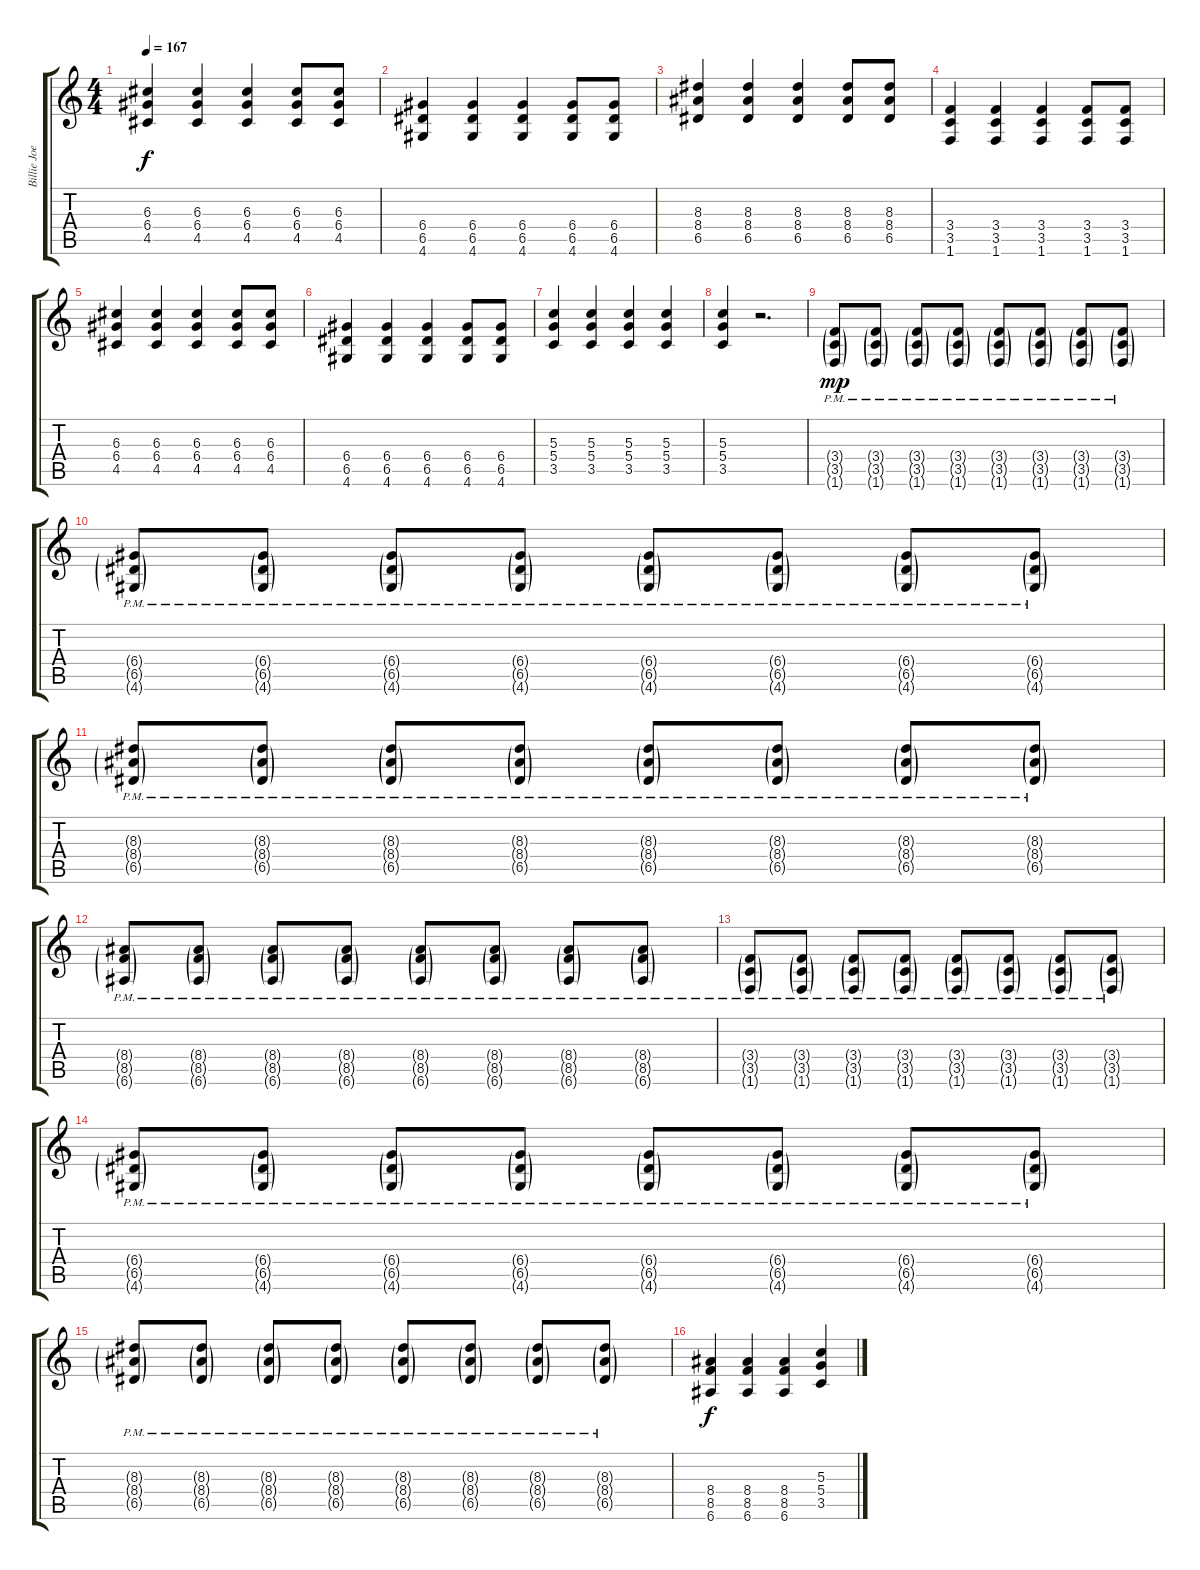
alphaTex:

\track ("Billie Joe Armstrong (Guitar 1)" "Billie Joe") {instrument overdrivenguitar}
\staff {score tabs}
\tuning (E4 B3 G3 D3 A2 E2) {hide}
\ts (4 4)
\tempo 167
\clef g2
\ks c
(6.3 6.4 4.5).4{dy f} (6.3 6.4 4.5).4 (6.3 6.4 4.5).4 (6.3 6.4 4.5).8 (6.3 6.4 4.5).8 |
(6.4 6.5 4.6).4 (6.4 6.5 4.6).4 (6.4 6.5 4.6).4 (6.4 6.5 4.6).8 (6.4 6.5 4.6).8 |
(8.3 8.4 6.5).4 (8.3 8.4 6.5).4 (8.3 8.4 6.5).4 (8.3 8.4 6.5).8 (8.3 8.4 6.5).8 |
(3.4 3.5 1.6).4 (3.4 3.5 1.6).4 (3.4 3.5 1.6).4 (3.4 3.5 1.6).8 (3.4 3.5 1.6).8 |
(6.3 6.4 4.5).4 (6.3 6.4 4.5).4 (6.3 6.4 4.5).4 (6.3 6.4 4.5).8 (6.3 6.4 4.5).8 |
(6.4 6.5 4.6).4 (6.4 6.5 4.6).4 (6.4 6.5 4.6).4 (6.4 6.5 4.6).8 (6.4 6.5 4.6).8 |
(5.3 5.4 3.5).4 (5.3 5.4 3.5).4 (5.3 5.4 3.5).4 (5.3 5.4 3.5).4 |
(5.3 5.4 3.5).4 r.2{d} |
(3.4{g pm} 3.5{g pm} 1.6{g pm}).8{dy mp volume 12 instrument overdrivenguitar} (3.4{g pm} 3.5{g pm} 1.6{g pm}).8 (3.4{g pm} 3.5{g pm} 1.6{g pm}).8 (3.4{g pm} 3.5{g pm} 1.6{g pm}).8 (3.4{g pm} 3.5{g pm} 1.6{g pm}).8 (3.4{g pm} 3.5{g pm} 1.6{g pm}).8 (3.4{g pm} 3.5{g pm} 1.6{g pm}).8 (3.4{g pm} 3.5{g pm} 1.6{g pm}).8 |
(6.4{g pm} 6.5{g pm} 4.6{g pm}).8 (6.4{g pm} 6.5{g pm} 4.6{g pm}).8 (6.4{g pm} 6.5{g pm} 4.6{g pm}).8 (6.4{g pm} 6.5{g pm} 4.6{g pm}).8 (6.4{g pm} 6.5{g pm} 4.6{g pm}).8 (6.4{g pm} 6.5{g pm} 4.6{g pm}).8 (6.4{g pm} 6.5{g pm} 4.6{g pm}).8 (6.4{g pm} 6.5{g pm} 4.6{g pm}).8 |
(8.3{g pm} 8.4{g pm} 6.5{g pm}).8 (8.3{g pm} 8.4{g pm} 6.5{g pm}).8 (8.3{g pm} 8.4{g pm} 6.5{g pm}).8 (8.3{g pm} 8.4{g pm} 6.5{g pm}).8 (8.3{g pm} 8.4{g pm} 6.5{g pm}).8 (8.3{g pm} 8.4{g pm} 6.5{g pm}).8 (8.3{g pm} 8.4{g pm} 6.5{g pm}).8 (8.3{g pm} 8.4{g pm} 6.5{g pm}).8 |
(8.4{g pm} 8.5{g pm} 6.6{g pm}).8 (8.4{g pm} 8.5{g pm} 6.6{g pm}).8 (8.4{g pm} 8.5{g pm} 6.6{g pm}).8 (8.4{g pm} 8.5{g pm} 6.6{g pm}).8 (8.4{g pm} 8.5{g pm} 6.6{g pm}).8 (8.4{g pm} 8.5{g pm} 6.6{g pm}).8 (8.4{g pm} 8.5{g pm} 6.6{g pm}).8 (8.4{g pm} 8.5{g pm} 6.6{g pm}).8 |
(3.4{g pm} 3.5{g pm} 1.6{g pm}).8 (3.4{g pm} 3.5{g pm} 1.6{g pm}).8 (3.4{g pm} 3.5{g pm} 1.6{g pm}).8 (3.4{g pm} 3.5{g pm} 1.6{g pm}).8 (3.4{g pm} 3.5{g pm} 1.6{g pm}).8 (3.4{g pm} 3.5{g pm} 1.6{g pm}).8 (3.4{g pm} 3.5{g pm} 1.6{g pm}).8 (3.4{g pm} 3.5{g pm} 1.6{g pm}).8 |
(6.4{g pm} 6.5{g pm} 4.6{g pm}).8 (6.4{g pm} 6.5{g pm} 4.6{g pm}).8 (6.4{g pm} 6.5{g pm} 4.6{g pm}).8 (6.4{g pm} 6.5{g pm} 4.6{g pm}).8 (6.4{g pm} 6.5{g pm} 4.6{g pm}).8 (6.4{g pm} 6.5{g pm} 4.6{g pm}).8 (6.4{g pm} 6.5{g pm} 4.6{g pm}).8 (6.4{g pm} 6.5{g pm} 4.6{g pm}).8 |
(8.3{g pm} 8.4{g pm} 6.5{g pm}).8 (8.3{g pm} 8.4{g pm} 6.5{g pm}).8 (8.3{g pm} 8.4{g pm} 6.5{g pm}).8 (8.3{g pm} 8.4{g pm} 6.5{g pm}).8 (8.3{g pm} 8.4{g pm} 6.5{g pm}).8 (8.3{g pm} 8.4{g pm} 6.5{g pm}).8 (8.3{g pm} 8.4{g pm} 6.5{g pm}).8 (8.3{g pm} 8.4{g pm} 6.5{g pm}).8 |
(8.4 8.5 6.6).4{dy f volume 13 instrument overdrivenguitar} (8.4 8.5 6.6).4 (8.4 8.5 6.6).4 (5.3 5.4 3.5).4
